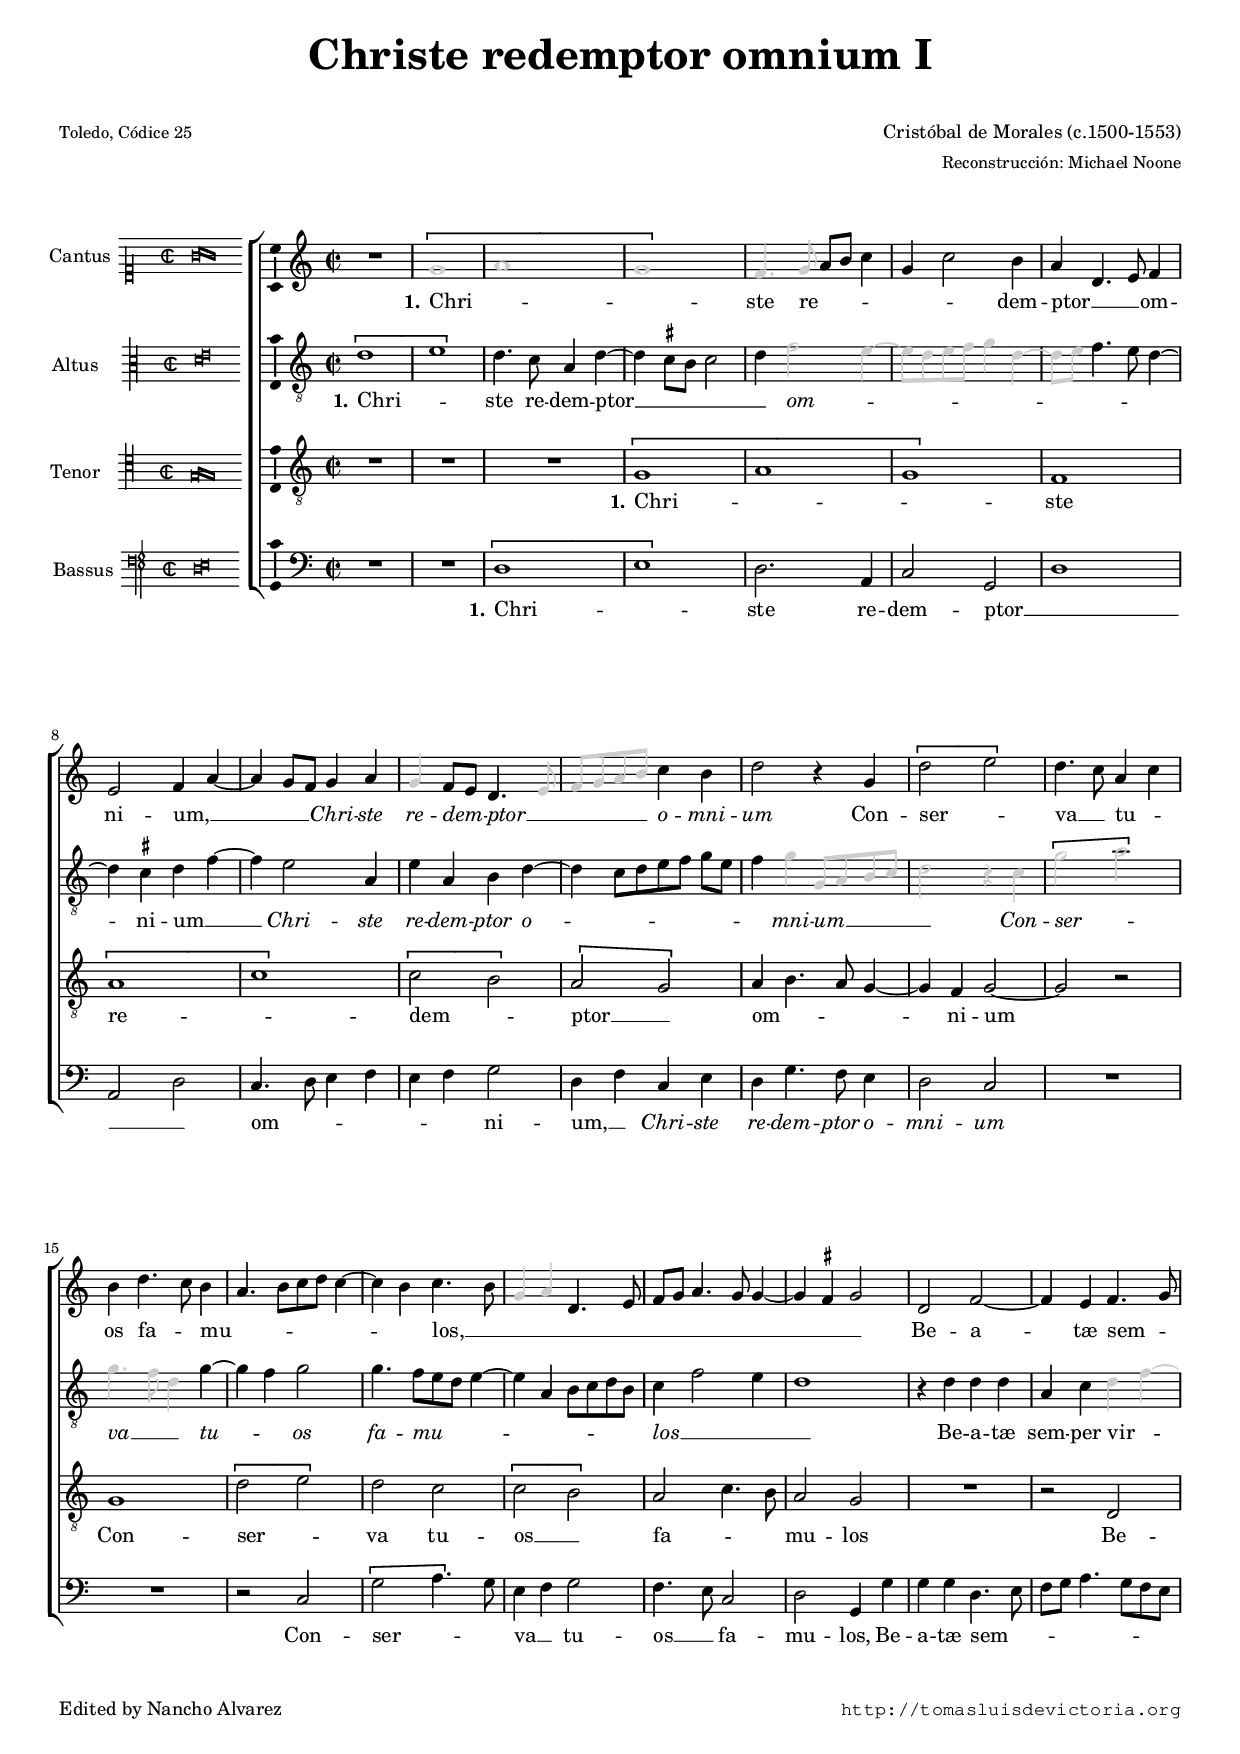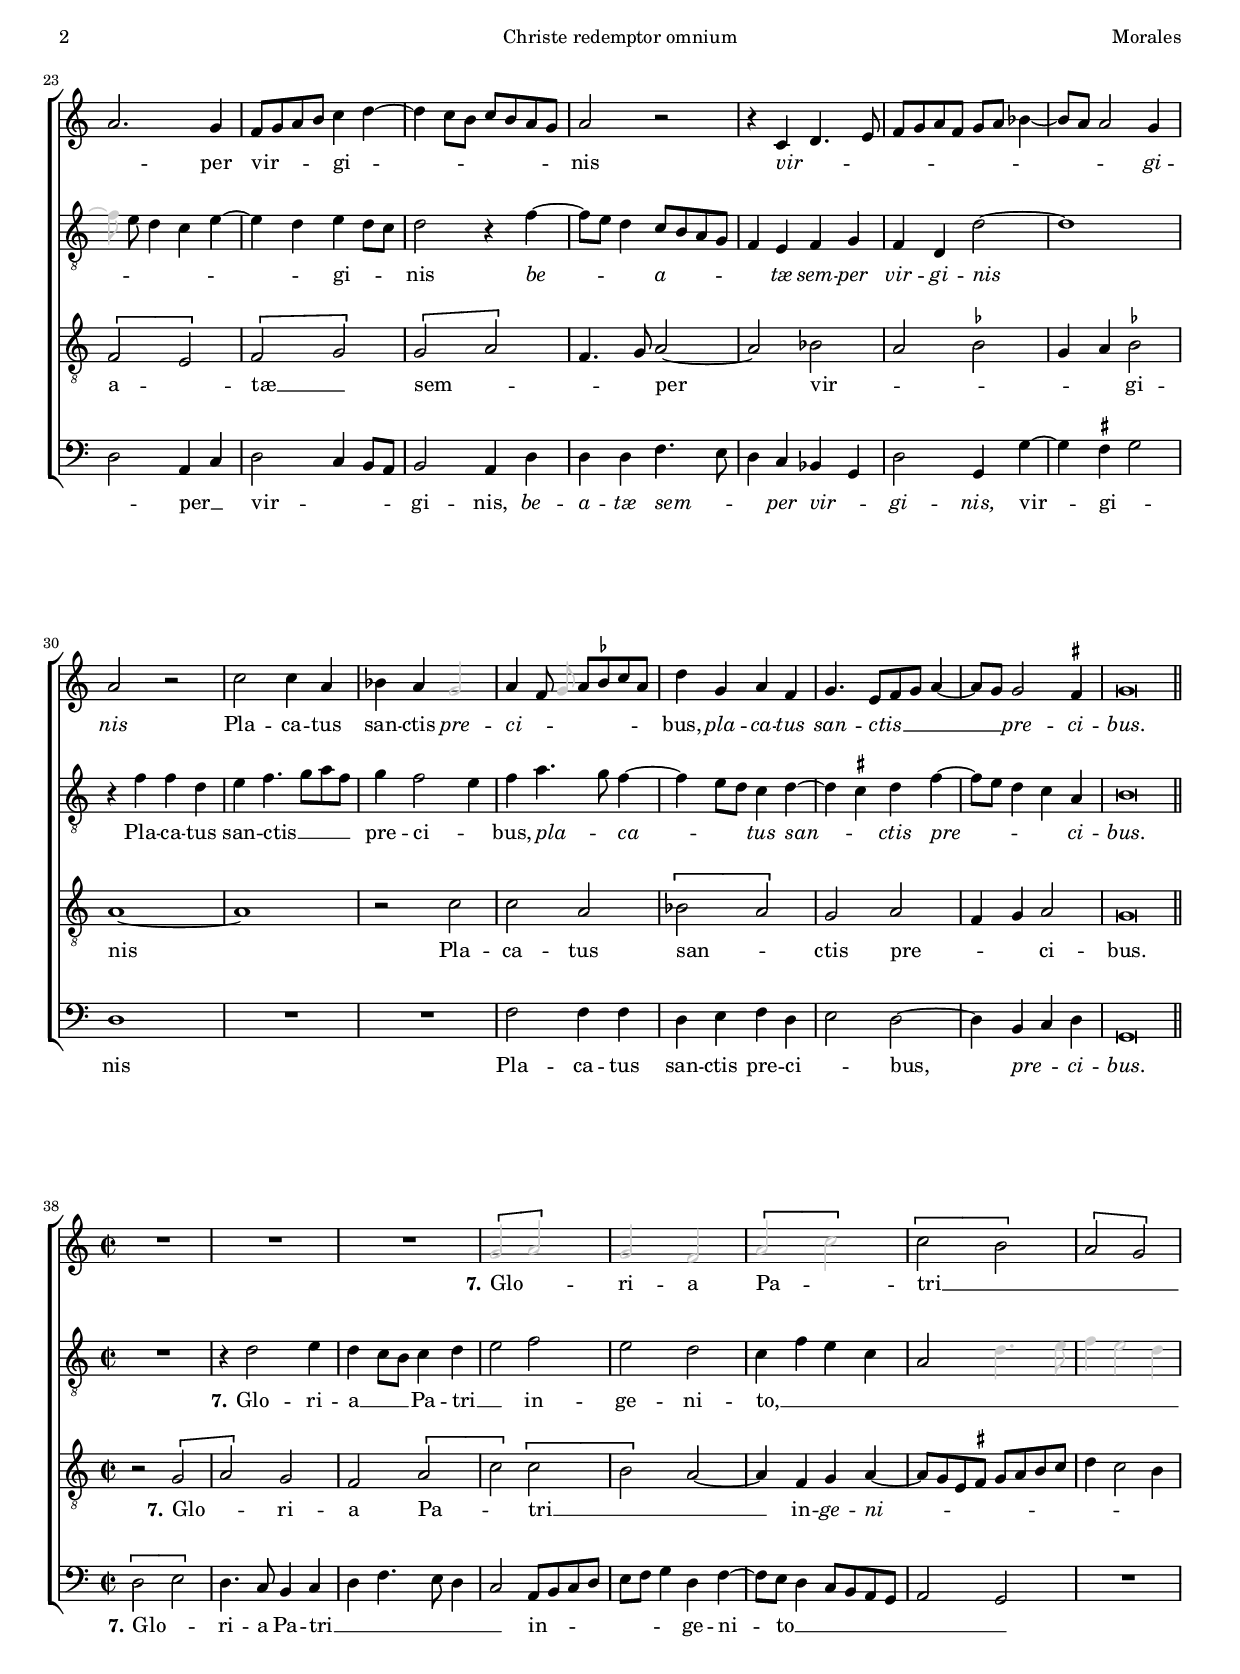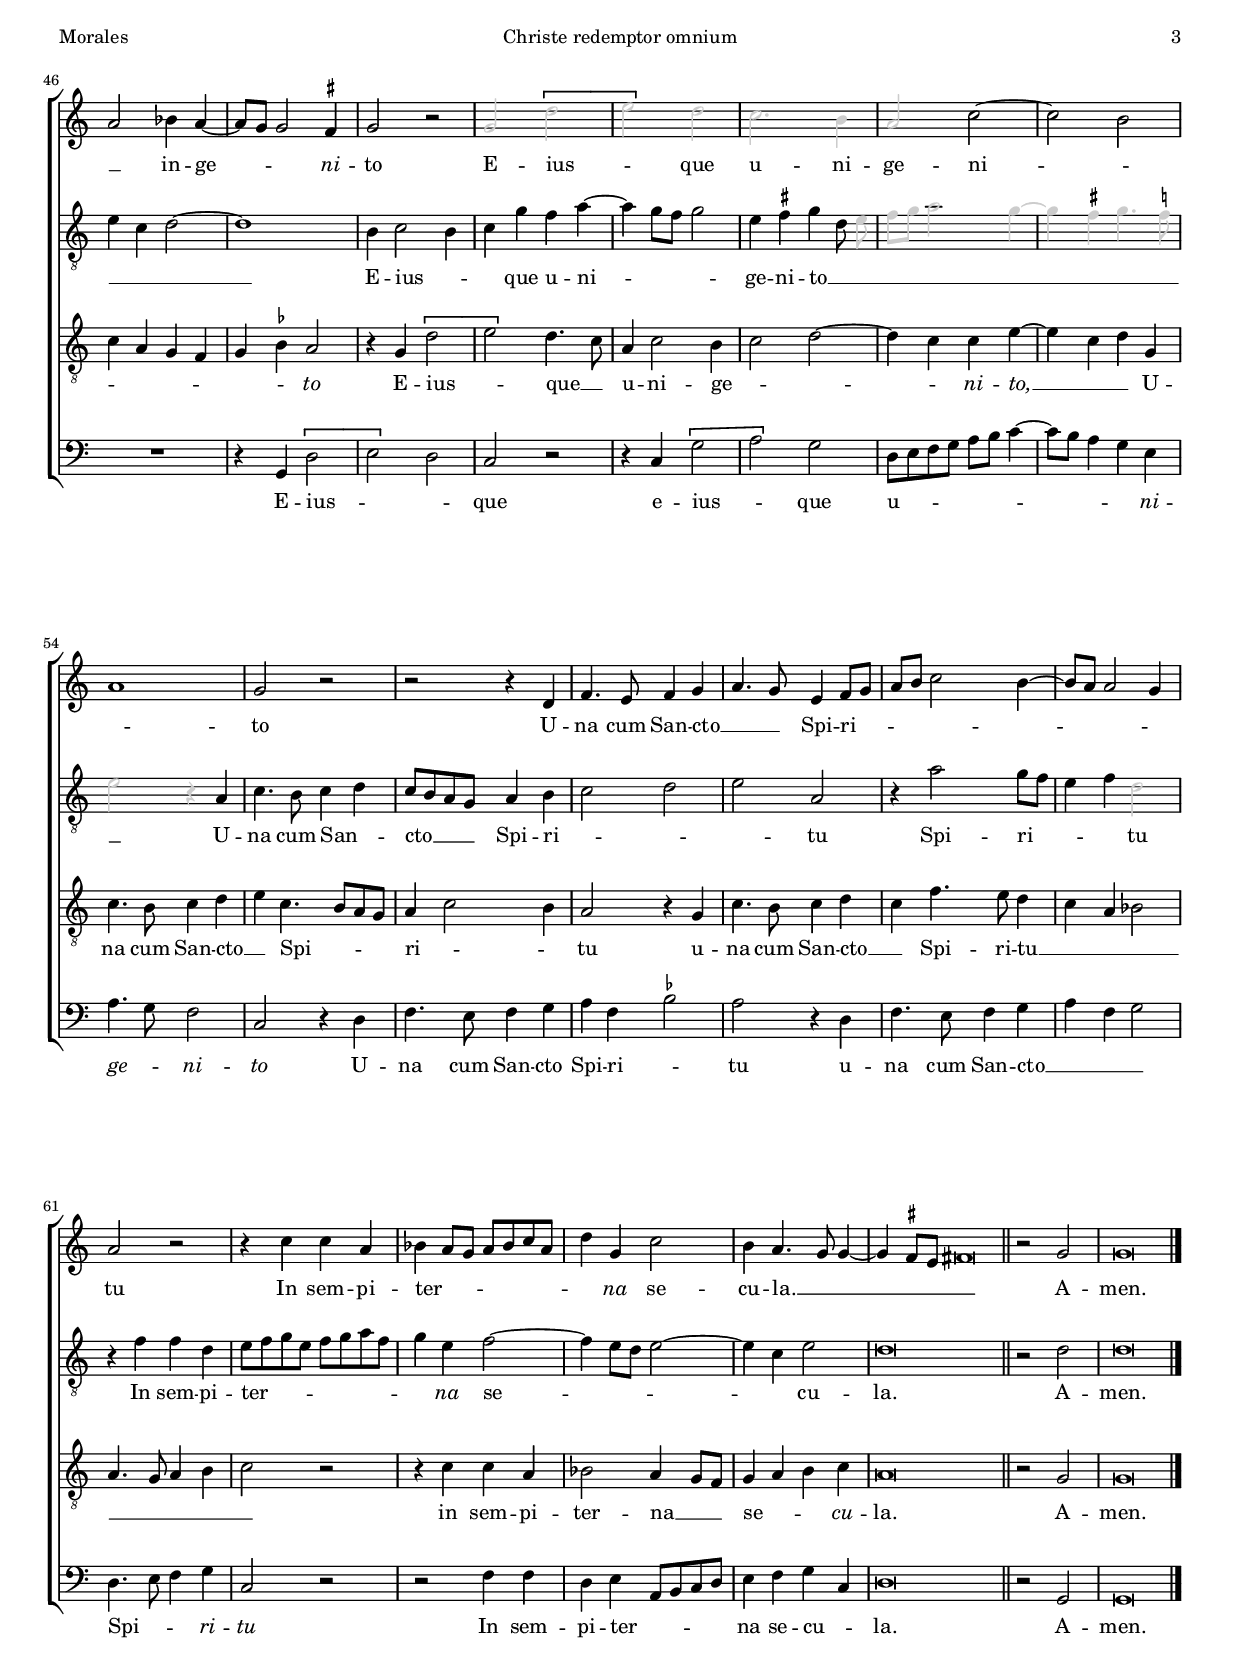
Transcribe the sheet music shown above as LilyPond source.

\version "2.18.0"

#(set-default-paper-size "a4")
#(set-global-staff-size 16.3)
#(ly:set-option 'point-and-click #f)
%mobile -s15.5 -i3.2

mtempo={\tempo 4 = 100}
mtempob={\tempo 4 = 50}

colorclaro=#(rgb-color .8 .8 .8)
coloroscuro=#(rgb-color 0 0 0)

mnon={
\override NoteHead.color = \colorclaro
\override Stem.color = \colorclaro
\override Beam.color = \colorclaro
\override Flag.color = \colorclaro
\override Dots.color = \colorclaro
\override Tie.color = \colorclaro
\override Rest.color = \colorclaro
}
mnoff={
\override NoteHead.color = \coloroscuro
\override Stem.color = \coloroscuro
\override Beam.color = \coloroscuro
\override Flag.color = \coloroscuro
\override Dots.color = \coloroscuro
\override Tie.color = \coloroscuro
\override Rest.color = \coloroscuro
}

italicas=\override LyricText.font-shape = #'italic
rectas=\override LyricText.font-shape = #'upright
ss=\once \set suggestAccidentals = ##t
incipitwidth = 20

htitle="Christe redemptor omnium"
hcomposer="Morales"

\header {
	title=\markup{\fontsize #3 "Christe redemptor omnium I"}
	%subtitle=""
	subsubtitle=\markup{\column{" " " "}}
	composer=\markup{\right-column{"Cristóbal de Morales (c.1500-1553)" \smaller "Reconstrucción: Michael Noone"}}
        pdfauthor=\composer
	%opus="(-)"
	poet=\markup{\smaller "Toledo, Códice 25"} 
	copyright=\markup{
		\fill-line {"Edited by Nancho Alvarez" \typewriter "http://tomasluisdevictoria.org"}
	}
%	tagline=""
}

global={\key c \major \time 2/2 \skip 1*37 \bar "||" 
	\override Score.TimeSignature.break-visibility = #'#(#f #t #t)
                       \time 2/2 \skip 1*29 \bar "||" \skip 1*2 \bar "|."

}


cantus=\relative c''{
	\mnon
        R1
        \[g1
        a
        g\]
        f4. g8 \mnoff a b c4 % fa nota ennegrecida
        g c2 b4
        a d,4. e8 f4
        e2 f4 a ~
        a g8 f g4 a
        \mnon g4 \mnoff f8 e d4.  \mnon e8 % el puntillo es de mn
        f g a b \mnoff c4 b
        d2 r4 g,
        \[d'2 e\]
        d4. c8 a4 c % re ennegrecido
        % revisar esta parte, la fotocopia está borrosa
        b4 d4. c8 b4
        a4. b8[ c d] c4 ~
        c b c4. b8
        \mnon g4 a \mnoff d,4. e8
        f g a4. g8 g4 ~
        g4 \ss fis g2
        d f ~
        f4 e f4. g8
        a2. g4
        f8 g a b c4 d ~
        d4 c8 b c b a g
        a2 r
        r4 c, d4. e8
        f g a f g a bes4 ~
        bes8 a a2 g4
        a2 r
        c2 c4 a
        bes a \mnon g2 \mnoff 
        a4 f8 \noBeam \mnon g \mnoff a \ss bes c a % mn b
        d4 g, a f
        g4. e8[ f g] a4 ~
        a8 g g2 \ss fis4
        g\breve*1/2
        \mnon 
        R1*3
        \[g2 a\]
        g2 f
        \[a2 c\]
        \mnoff 
        \[c b\]
        \[a g\]
        a2 bes4 a4 ~
        a8 g g2 \ss fis4
        g2 r
        \mnon g2 \[d' 
        e\] d
        c2. b4
        a2 \mnoff c ~
        c b
        a1	
        g2 r
        r r4 d
        f4. e8 f4 g
        a4. g8 e4 f8 g
        a b c2 b4 ~ % mn sugiere bes
        b8 a a2 g4
        a2 r
        r4 c c a
        bes4 a8 g a bes c a
        d4 g, c2
        b4 a4. g8 g4 ~
        g4 \ss fis8 e \mtempob fis!\breve*1/4
        \mtempo 
        r2 g2
        g\breve*1/2
}

altus=\relative c'{
	\[d1
        e\]
        d4. c8 a4 d4 ~ % el primer re es una nota ennegrecida, interpreto que es una nota con puntillo
        d4 \ss cis8 b cis2
        d4 \mnon f2 e4 ~
        e8 d e f g4 d ~
        d8 e \mnoff f4. e8 d4 ~
        d4 \ss cis d f ~
        f4 e2 a,4
        e'4 a, b d ~
        d4 c8[ d e f] g[ e]
        f4 \mnon g4 g,8 a b c
        d2 r4 c
        \[g'2 a\]
        % revisar 5 compases
        g4. f8 d4 \mnoff g ~
        g4 f g2
        g4. f8[ e d] e4 ~
        e4 a, b8 c d b
        c4 f2 e4
        d1
        r4 d d d
        a c \mnon d f ~
        f8 \noBeam \mnoff e d4 c e ~
        e d e d8 c
        d2 r4 f ~
        f8 e d4 c8 b a g
        f4 e f g
        f d d'2 ~
        d1
        r4 f f d
        e f4. g8 a f
        g4 f2 e4
        f a4. g8 f4 ~
        f e8 d c4 d ~
        d4 \ss cis d f ~
        f8 e d4 c a
        b\breve*1/2
        R1
        r4 d2 e4
        d c8 b c4 d
        e2 f
        e2 d
        c4 f e c
        a2 \mnon d4. e8
        f4 e2 d4 \mnoff 
        e4 c d2 ~
        d1
        b4 c2 b4
        c4 g' f a ~
        a4 g8 f g2
        e4 \ss fis g d8 \noBeam \mnon e
        f8 g a2 g4 ~
        g4 \ss fis g4. \ss f8
        e2 r4 \mnoff a,
        c4. b8 c4 d
        c8 b a g a4 b
        c2 d
        e a,
        r4 a'2 g8 f
        e4 f \mnon d2 \mnoff 
        r4 f f d
        e8 f g e f g a f
        g4 e f2 ~
        f4 e8 d e2 ~
        e4 c e2
        d\breve*1/2
        r2 d 
        d\breve*1/2
}

tenor=\relative c'{
	R1*3
        \[g1
        a 
        g\]
        f
        \[a
        c\]
        \[c2 b\]
        \[a g\]
        a4 b4. a8 g4 ~
        g f g2 ~
        g r
        % revisar 5 compases
        g1
        \[d'2 e\]
        d2 c
        \[c b\]
        a2 c4. b8
        a2 g
        R1
        r2 d
        \[f e\]
        \[f g\]
        \[g2 a\]
        f4. g8 a2 ~
        a bes
        a \ss bes
        g4 a \ss bes2
        a1 ~
        a
        r2 c
        c a
        \[bes2 a\]
        g2 a
        f4 g a2
        g\breve*1/2
        r2 \[g2
        a\] g
        f \[a
        c\] \[c
        b2\] a ~
        a4 f g a ~
        a8 g e \ss fis g a b c
        d4 c2 b4
        c a g f
        g4 \ss bes a2
        r4 g \[d'2
        e\] d4. c8
        a4 c2 b4
        c2 d ~
        d4 c c e ~
        e4 c d g,
        c4. b8 c4 d
        e c4. b8 a g
        a4 c2 b4
        a2 r4 g 
        c4. b8 c4 d
        c f4. e8 d4
        c4 a bes2
        a4. g8 a4 b
        c2 r
        r4 c c a
        bes2 a4 g8 f
        g4 a b c
        a\breve*1/2
        r2 g
        g\breve*1/2
}

bassus=\relative c{
	R1*2
        \[d1
        e\]
        d2. a4
        c2 g
        d'1
        a2 d
        c4. d8 e4 f
        e4 f g2
        d4 f c e
        d g4. f8 e4
        d2 c
        R1*2
        r2 c
        \[g'2 a4.\] g8
        e4 f g2
        f4. e8 c2
        d2 g,4 g'
        g g d4. e8
        f g a4. g8 f e
        d2 a4 c
        d2 c4 b8 a
        b2 a4 d
        d d f4. e8
        d4 c bes g
        d'2 g,4 g' ~
        g \ss fis g2
        d1
        R1*2
        f2 f4 f
        d e f d
        e2 d ~
        d4 b c d
        g,\breve*1/2
        \[d'2 e\]
        d4. c8 b4 c
        d f4. e8 d4
        c2 a8 b c d
        e f g4 d f4 ~
        f8 e d4 c8 b a g
        a2 g
        R1*2
        r4 g \[d'2
        e\] d
        c r
        r4 c \[g'2
        a\] g
        d8 e f g a b c4 ~
        c8 b a4 g e
        a4. g8 f2
        c r4 d
        f4. e8 f4 g
        a4 f \ss bes2
        a r4 d,
        f4. e8 f4 g
        a f g2
        d4. e8 f4 g
        c,2 r
        r f4 f
        d e a,8 b c d
        e4 f g c,
        d\breve*1/2
        r2 g,
        g\breve*1/2
}

% MN pone la letra de la estrofa 2 en itálicas

textocantus=\lyricmode{
\set stanza = "1."
Chri -- _ _ ste re -- _ _ _ _ _ dem -- ptor __ _ _ om -- ni -- um, __ _ _ _ 
\italicas 
Chri -- ste re -- dem -- _ ptor __ _ _ _ _ _ o -- mni -- um
\rectas
Con -- ser -- _ va __ _
tu -- _ os fa -- _ mu -- _ _ _ _ _ _ los, __ _ _ _ _ _ _ _ _ _ _ _ _ 
Be -- a -- tæ sem -- _ _ per vir -- _ _ _ gi -- _ _ _ _ _ _ _ nis
\italicas 
vir -- _ _ _ _ _ _ _ _ _ _ _ gi -- nis \rectas
Pla -- ca -- tus san -- ctis \italicas pre -- ci -- _ _ _ _ _ _ \rectas bus,
\italicas 
pla -- ca -- tus san -- ctis __ _ _ _ _ pre -- ci -- bus.
\rectas
\set stanza = "7."
Glo -- _ ri -- a Pa -- _ tri __ _ _ _ _ in -- ge -- _ _ \italicas ni -- \rectas to % ni -- _ to
E -- ius -- _ que u -- ni -- ge -- ni -- _ _ to
U -- na cum San -- cto __ _ _ Spi -- ri -- _ _ _ _ _ _ _ _ tu
In sem -- pi -- ter -- _ _ _ _ _ _ _ \italicas na \rectas se -- cu -- la. __ _ _ _ _ _ 
A -- men.

}

textoaltus=\lyricmode{
\set stanza = "1."
Chri -- _ ste re -- dem -- ptor __ _ _ _ _
\italicas om -- _ _ _ _ _ _ _ _ _ _ \rectas ni -- um __ _ 
\italicas 
Chri -- ste re -- dem -- ptor o -- _ _ _ _ _ _ _ mni -- um __ _ _ _ _ 
Con -- ser -- _ va __ _ _ tu -- _ os fa -- mu -- _ _ _ _ _ _ _ _ \italicas los __ _ _ _ % los en la última corchea
\rectas 
Be -- a -- tæ sem -- per vir -- _ _ _ _ _ _ gi -- _ _ nis
\italicas 
be -- _ _ a -- _ _ _ _ tæ sem -- per vir -- gi -- nis
\rectas 
Pla -- ca -- tus san -- ctis __ _ _ _ pre -- ci -- _ bus,
\italicas 
pla -- _ ca -- _ _ tus san -- _ ctis pre -- _ _ _ ci -- bus.
\rectas
\set stanza = "7."
Glo -- ri -- a __ _ _ Pa -- tri __ _ in -- % patri
ge -- ni -- to, __ _ _ _ _ _ _ _ _ _ _ _ _ 
E -- ius -- _ _ que u -- ni -- _ _ _ ge -- ni -- to __ _ _ _ _ _ _ _ _ _ _ 
U -- na cum San -- _ cto __ _ _ _ Spi -- ri -- _ _ _ tu
Spi -- ri -- _ _ _ tu
In sem -- pi -- ter -- _ _ _ _ _ _ _ _ \italicas na \rectas % ter -- _ na __
se -- _ _ _ _ cu -- la.
A -- men.
}

textotenor=\lyricmode{
\set stanza = "1."
Chri -- _ _ ste re -- _ dem -- _ ptor __ _ om -- _ _ _ ni -- um
Con -- ser -- _ va tu -- os __ _ fa -- _ _ mu -- los
Be -- a -- _ tæ __ _ sem -- _ _ _ per vir -- _ _ _ _ gi -- nis
Pla -- ca -- tus san -- _ ctis pre -- _ _ ci -- bus.
\set stanza = "7."
Glo -- _ ri -- a Pa -- _ tri __ _ _ 
in -- \italicas ge -- ni -- _ _ _ _ _ _ _ _ _ _ _ _ _ _ _ _ to \rectas %in -- _ ge -- ni -- to __
E -- ius -- _ que __ _ u -- ni -- ge -- _ _ _ \italicas ni -- to, __ _ _  \rectas % to __
U -- na cum San -- cto __ _ Spi -- _ _ _ ri -- _ _ tu
u -- na cum San -- cto __ _ Spi -- ri -- tu __ _ _ _ _ _ _ _ _
in sem -- pi -- ter -- na __ _ _ se -- _ _ \italicas cu -- \rectas la. % se -- cu 
A -- men.
}

textobassus=\lyricmode{
\set stanza = "1."
Chri -- _ ste re -- dem -- ptor __ _ _ _ om -- _ _ _ _ _ ni -- um, __ _
\italicas 
Chri -- ste re -- dem -- ptor o -- mni -- um
\rectas
Con -- ser -- _ _ va __ _ tu -- os __ _ fa -- mu -- los,
Be -- a -- tæ sem -- _ _ _ _ _ _ _ _ per __ _ vir -- _ _ _ gi -- nis,
\italicas 
be -- a -- tæ sem -- _ _ per vir -- _ gi -- nis, \rectas 
vir -- gi -- _ nis
Pla -- ca -- tus san -- ctis pre -- ci -- _ bus,
\italicas pre -- _ ci -- bus.
\rectas 
\set stanza = "7."
Glo -- _ ri -- a Pa -- tri __ _ _ _ _ _ in -- _ _ _ _ _ _ ge -- ni -- to __ _ _ _ _ _ _ _ 
E -- ius -- _ _ que
e -- ius -- _ que u -- _ _ _ _ _ _ _ _ _ \italicas ni -- ge -- _ ni -- to \rectas % u -- ni -- _ _ _ _ ge -- ni -- _ to __
U -- na cum San -- cto Spi -- ri -- _ tu
u -- na cum San -- cto __ _ _ _ Spi -- _ _ \italicas ri -- tu \rectas % spi -- ri
In sem -- pi -- ter -- _ _ _ _ na se -- cu -- _ la.
A -- men.
}


incipitcantus=\markup{
	\score{
		{ 
		\set Staff.instrumentName="Cantus " % Tiple
		\override NoteHead.style = #'neomensural
		\override Staff.TimeSignature.style = #'neomensural
		\cadenzaOn 
		\clef "petrucci-c1"
		\key c \major
		\time 2/2
		\[g'\breve a' g'\]
		} 
	 \layout {
                \context {\Voice
                        \remove Ligature_bracket_engraver
                        \consists Mensural_ligature_engraver
                }
                line-width=\incipitwidth
                indent = 0
        }
}
}

incipitaltus=\markup{
	\score{
		{ 
		\set Staff.instrumentName="Altus    "
		\override NoteHead.style = #'neomensural 
		\override Staff.TimeSignature.style = #'neomensural
		\cadenzaOn 
		\clef "petrucci-c3"
		\key c \major
		\time 2/2
		\[d'\breve e'\]
		} 
	\layout {
                \context {\Voice
                        \remove Ligature_bracket_engraver
                        \consists Mensural_ligature_engraver
                }
                line-width=\incipitwidth
                indent = 0
        }
        }
}


incipittenor=\markup{
	\score{
		{ 
		\set Staff.instrumentName="Tenor   "
		\override NoteHead.style = #'neomensural 
		\override Staff.TimeSignature.style = #'neomensural
		\cadenzaOn 
		\clef "petrucci-c4"
		\key c \major
		\time 2/2
		\[g\breve a g\]
		} 
	\layout {
                \context {\Voice
                        \remove Ligature_bracket_engraver
                        \consists Mensural_ligature_engraver
                }
                line-width=\incipitwidth
                indent = 0
        }
        }
}

incipitbassus=\markup{
	\score{
		{ 
		\set Staff.instrumentName="Bassus "
		\override NoteHead.style = #'neomensural
		\override Staff.TimeSignature.style = #'neomensural
		\cadenzaOn 
		\clef "petrucci-f4"
		\key c \major
		\time 2/2
		\[d\breve e\]
		} 
	\layout {
                \context {\Voice
                        \remove Ligature_bracket_engraver
                        \consists Mensural_ligature_engraver
                }
                line-width=\incipitwidth
                indent = 0
        }
        }
}


\score {\transpose c' c'{
\new ChoirStaff<<

	\new Staff <<\global
	\new Voice="v1" {
		\set Staff.instrumentName=\incipitcantus
		\clef "treble"
		\cantus }
	\new Lyrics \lyricsto "v1" {\textocantus }
	>>

	\new Staff <<\global
	\new Voice="v2" {
		\set Staff.instrumentName=\incipitaltus
		\clef "G_8"
		\altus }
	\new Lyrics \lyricsto "v2" {\textoaltus }
	>>
	
	\new Staff <<\global
	\new Voice="v3" {
		\set Staff.instrumentName=\incipittenor
		\clef "G_8"
		\tenor }
	\new Lyrics \lyricsto "v3" {\textotenor }
	>>

	\new Staff <<\global
	\new Voice="v4" {
		\set Staff.instrumentName=\incipitbassus
		\clef "bass"
		\bassus }
	\new Lyrics \lyricsto "v4" {\textobassus }
	>>
	
>>

	} % transpose

\layout{ 
	\context {\Lyrics 
		\override VerticalAxisGroup.staff-affinity = #UP
		\override VerticalAxisGroup.nonstaff-relatedstaff-spacing =
			#'((basic-distance . 0) (minimum-distance . 0) (padding . 1))
		%\override LyricText.font-size = #1.2
		\override LyricHyphen.minimum-distance = #0.5
	}
	\context {\Score 
                tempoHideNote = ##t
		\override BarNumber.padding = #2 
	}
	\context {\Voice 
		%melismaBusyProperties = #'()
		%autoBeaming = ##f
	}
	\context {\Staff 
                %\RemoveEmptyStaves
                %\override VerticalAxisGroup.remove-first = ##t
		\override VerticalAxisGroup.staff-staff-spacing =
			#'((basic-distance . 10) (minimum-distance . 0) (padding . 1))
		\consists Ambitus_engraver 
		\override LigatureBracket.padding = #1
	}
}

%\midi { \mtempo }

}


\paper{
	evenHeaderMarkup=\markup  \fill-line { \fromproperty #'page:page-number-string \htitle \hcomposer }
	oddHeaderMarkup= \markup  \fill-line { \on-the-fly #not-first-page \hcomposer \on-the-fly #not-first-page \htitle \on-the-fly #not-first-page \fromproperty #'page:page-number-string }
	%system-count=8
	ragged-last-bottom = ##f
	indent=3.4\cm
	system-system-spacing =
	#'((basic-distance . 20) (minimum-distance . 0) (padding . 5))
	top-system-spacing = % header
	#'((basic-distance . 8) (minimum-distance . 0) (padding . 0))
	last-bottom-spacing = % footer
	#'((basic-distance . 12) (minimum-distance . 0) (padding . 0))
	%top-markup-spacing #'basic-distance = 0
	markup-system-spacing #'basic-distance = 20

}
